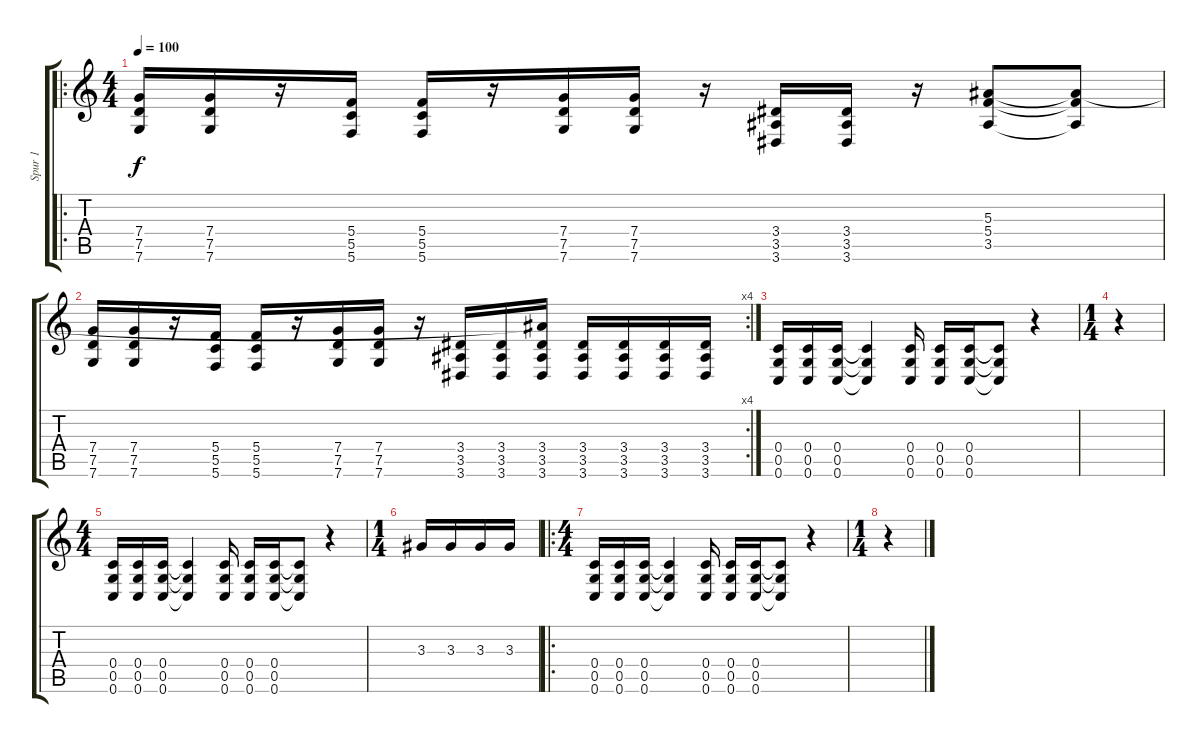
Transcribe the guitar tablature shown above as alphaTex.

\track ("Spur 1" "Spur 1") {instrument distortionguitar}
\staff {score tabs}
\tuning (D4 A3 F3 C3 G2 C2) {hide}
\ro
\ts (4 4)
\tempo 100
\clef g2
\ks c
(7.4 7.5 7.6).16{dy f instrument electricguitarmuted} (7.4 7.5 7.6).16 r.16 (5.4 5.5 5.6).16 (5.4 5.5 5.6).16 r.16 (7.4 7.5 7.6).16 (7.4 7.5 7.6).16 r.16 (3.4 3.5 3.6).16 (3.4 3.5 3.6).16 r.16 (5.3 5.4 3.5).8 (5.3{t} 5.4{t} 3.5{t}).8 |
\rc 4
(7.4 7.5 7.6).16{instrument electricguitarmuted} (7.4 7.5 7.6).16 r.16 (5.4 5.5 5.6).16 (5.4 5.5 5.6).16 r.16 (7.4 7.5 7.6).16 (7.4 7.5 7.6).16 r.16 (3.4 3.5 3.6).16 (3.4 3.5 3.6).16 (5.3{t} 3.4 3.5 3.6).16 (3.4 3.5 3.6).16 (3.4 3.5 3.6).16 (3.4 3.5 3.6).16 (3.4 3.5 3.6).16 |
(0.4 0.5 0.6).16{instrument distortionguitar} (0.4 0.5 0.6).16 (0.4 0.5 0.6).16 (0.4{t} 0.5{t} 0.6{t}).4 (0.4 0.5 0.6).16 (0.4 0.5 0.6).16 (0.4 0.5 0.6).16 (0.4{t} 0.5{t} 0.6{t}).8 r.4 |
\ts (1 4)
r.4 |
\ts (4 4)
(0.4 0.5 0.6).16 (0.4 0.5 0.6).16 (0.4 0.5 0.6).16 (0.4{t} 0.5{t} 0.6{t}).4 (0.4 0.5 0.6).16 (0.4 0.5 0.6).16 (0.4 0.5 0.6).16 (0.4{t} 0.5{t} 0.6{t}).8 r.4 |
\ts (1 4)
3.3.16{instrument guitarharmonics} 3.3.16 3.3.16 3.3.16 |
\ro
\ts (4 4)
(0.4 0.5 0.6).16{instrument distortionguitar} (0.4 0.5 0.6).16 (0.4 0.5 0.6).16 (0.4{t} 0.5{t} 0.6{t}).4 (0.4 0.5 0.6).16 (0.4 0.5 0.6).16 (0.4 0.5 0.6).16 (0.4{t} 0.5{t} 0.6{t}).8 r.4 |
\ts (1 4)
r.4
